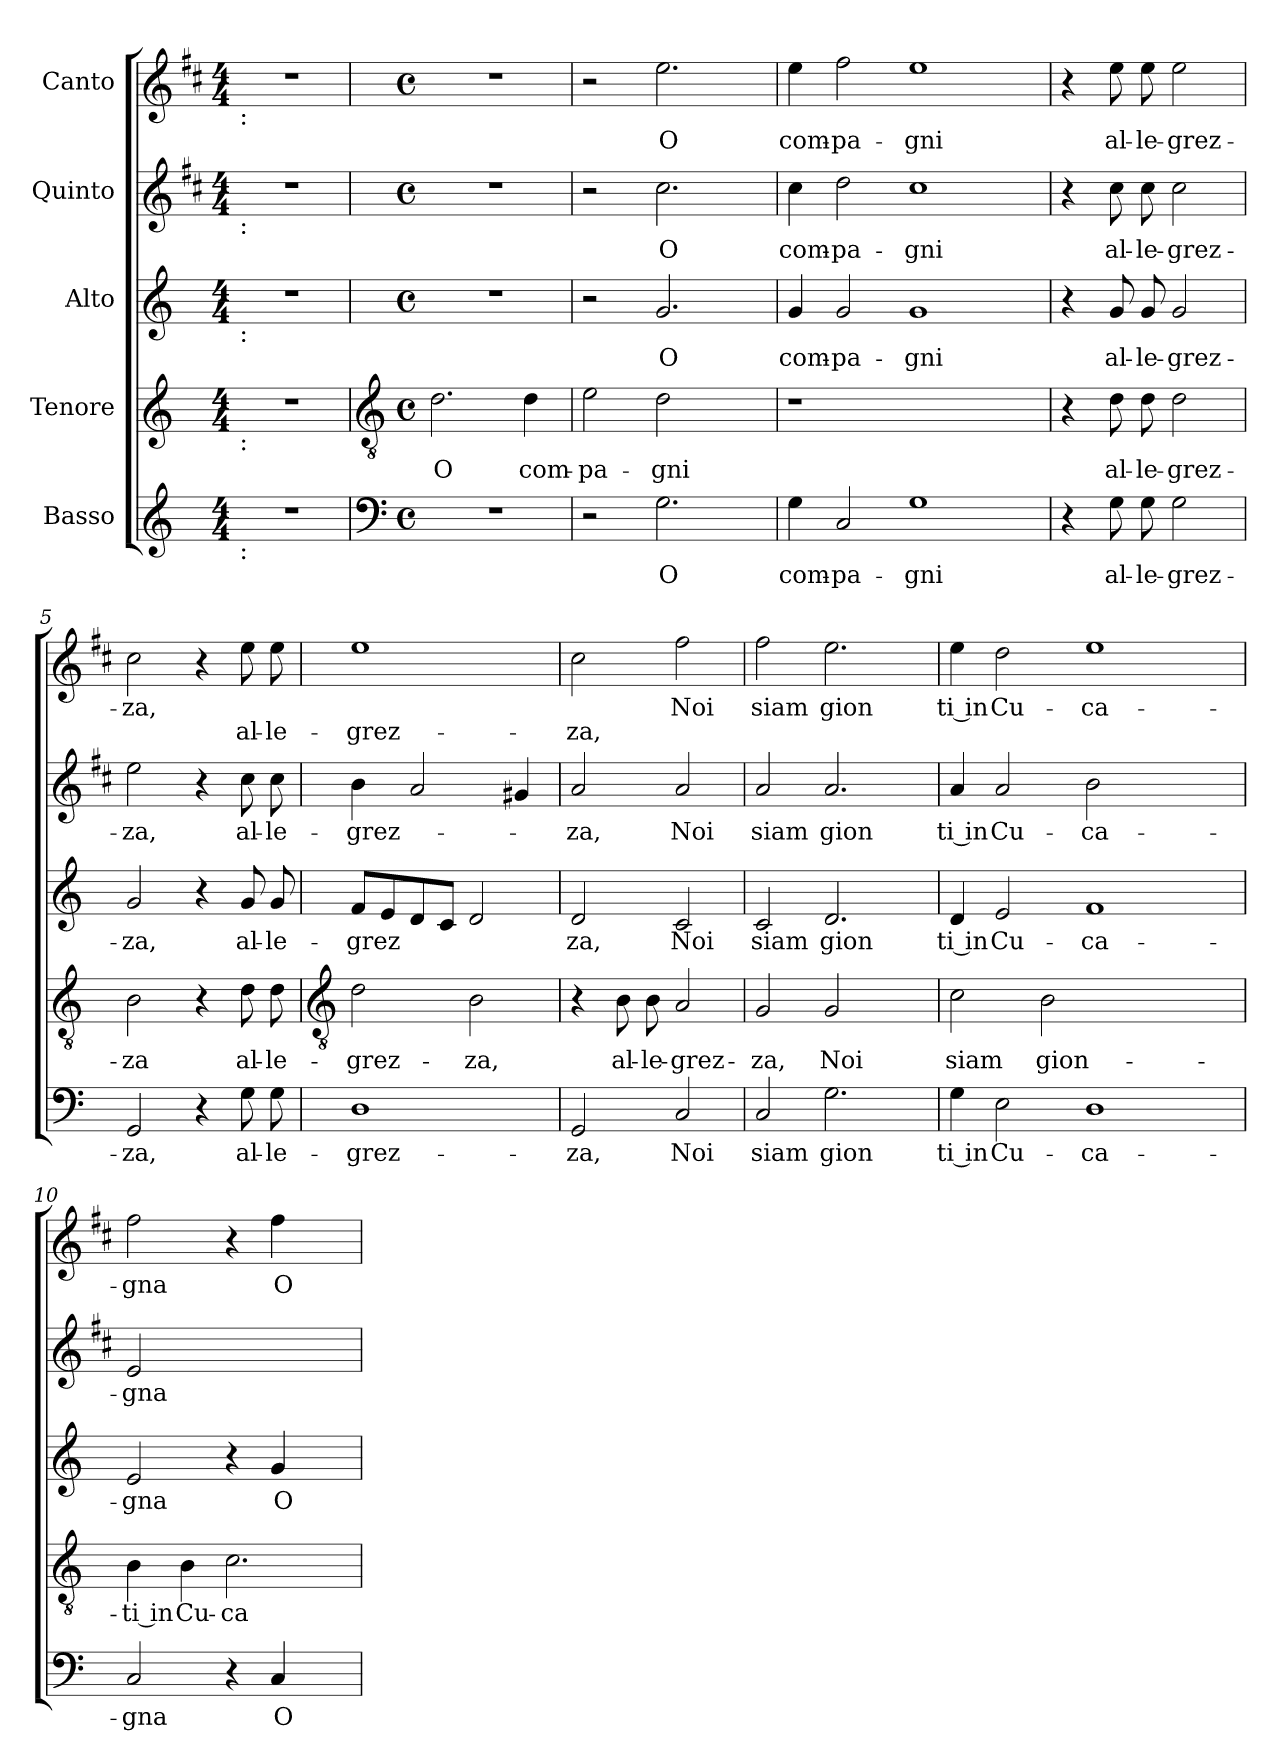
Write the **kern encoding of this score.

**kern	**text	**kern	**text	**kern	**text	**kern	**text	**kern	**text	**text
*part5	*part5	*part4	*part4	*part3	*part3	*part2	*part2	*part1	*part1	*part1
*staff5	*staff5	*staff4	*staff4	*staff3	*staff3	*staff2	*staff2	*staff1	*staff1	*staff1
*I"Basso	*	*I"Tenore	*	*I"Alto	*	*I"Quinto	*	*I"Canto	*	*
*clefG2	*	*clefG2	*	*clefG2	*	*clefG2	*	*clefG2	*	*
*	*	*	*	*	*	*ITrd1c2	*	*ITrd1c2	*	*
*k[]	*	*k[]	*	*k[]	*	*k[]	*	*k[]	*	*
*C:	*	*C:	*	*C:	*	*C:	*	*C:	*	*
*M4/4	*	*M4/4	*	*M4/4	*	*M4/4	*	*M4/4	*	*
=	=	=	=	=	=	=	=	=	=	=
!	!	!	!	!	!	!	!	!LO:TX:b:t=&colon;	!	!
!	!	!	!	!	!	!LO:TX:b:t=&colon;	!	!	!	!
!	!	!	!	!LO:TX:b:t=&colon;	!	!	!	!	!	!
!	!	!LO:TX:b:t=&colon;	!	!	!	!	!	!	!	!
!LO:TX:b:t=&colon;	!	!	!	!	!	!	!	!	!	!
1r	.	1r	.	1r	.	1r	.	1r	.	.
!!LO:LB:g=z
=1	=1	=1	=1	=1	=1	=1	=1	=1	=1	=1
*clefF4	*	*clefGv2	*	*	*	*	*	*	*	*
*M4/4	*	*M4/4	*	*M4/4	*	*M4/4	*	*M4/4	*	*
*met(c)	*	*met(c)	*	*met(c)	*	*met(c)	*	*met(c)	*	*
!	!	!	!LO:LY:b	!	!	!	!	!	!	!
1r	.	2.d	O	1r	.	1r	.	1r	.	.
!	!	!	!LO:LY:b	!	!	!	!	!	!	!
.	.	4d	com-	.	.	.	.	.	.	.
=2	=2	=2	=2	=2	=2	=2	=2	=2	=2	=2
!	!	!	!LO:LY:b	!	!	!	!	!	!	!
2r	.	2e	-pa-	2r	.	2r	.	2r	.	.
!	!LO:LY:b	!	!LO:LY:b	!	!LO:LY:b	!	!LO:LY:b	!	!LO:LY:b	!
2.G	O	2d	-gni	2.g	O	2.b	O	2.dd	O	.
.	.	4ryy	.	.	.	.	.	.	.	.
=3	=3	=3	=3	=3	=3	=3	=3	=3	=3	=3
!	!LO:LY:b	!	!	!	!LO:LY:b	!	!LO:LY:b	!	!LO:LY:b	!
4G	com-	1r	.	4g	com-	4b	com-	4dd	com-	.
!	!LO:LY:b	!	!	!	!LO:LY:b	!	!LO:LY:b	!	!LO:LY:b	!
2C	-pa-	.	.	2g	-pa-	2cc	-pa-	2ee	-pa-	.
!	!LO:LY:b	!	!	!	!LO:LY:b	!	!LO:LY:b	!	!LO:LY:b	!
1G	-gni	.	.	1g	-gni	1b	-gni	1dd	-gni	.
.	.	2.ryy	.	.	.	.	.	.	.	.
=4	=4	=4	=4	=4	=4	=4	=4	=4	=4	=4
4r	.	4r	.	4r	.	4r	.	4r	.	.
!	!LO:LY:b	!	!LO:LY:b	!	!LO:LY:b	!	!LO:LY:b	!	!LO:LY:b	!
8G	al-	8d	al-	8g	al-	8b	al-	8dd	al-	.
!	!LO:LY:b	!	!LO:LY:b	!	!LO:LY:b	!	!LO:LY:b	!	!LO:LY:b	!
8G	-le-	8d	-le-	8g	-le-	8b	-le-	8dd	-le-	.
!	!LO:LY:b	!	!LO:LY:b	!	!LO:LY:b	!	!LO:LY:b	!	!LO:LY:b	!
2G	-grez-	2d	-grez-	2g	-grez-	2b	-grez-	2dd	-grez-	.
!!LO:LB:g=z
=5	=5	=5	=5	=5	=5	=5	=5	=5	=5	=5
!	!LO:LY:b	!	!LO:LY:b	!	!LO:LY:b	!	!LO:LY:b	!	!LO:LY:b	!
2GG	-za,	2B	-za	2g	-za,	2dd	-za,	2b	-za,	.
4r	.	4r	.	4r	.	4r	.	4r	.	.
!	!LO:LY:b	!	!LO:LY:b	!	!LO:LY:b	!	!LO:LY:b	!	!	!LO:LY:b
8G	al-	8d	al-	8g	al-	8b	al-	8dd	.	al-
!	!LO:LY:b	!	!LO:LY:b	!	!LO:LY:b	!	!LO:LY:b	!	!	!LO:LY:b
8G	-le-	8d	-le-	8g	-le-	8b	-le-	8dd	.	-le-
!!LO:LB:g=z
=6	=6	=6	=6	=6	=6	=6	=6	=6	=6	=6
*	*	*clefGv2	*	*	*	*	*	*	*	*
!	!LO:LY:b	!	!LO:LY:b	!	!LO:LY:b	!	!LO:LY:b	!	!	!LO:LY:b
1D	-grez-	2d	-grez-	8fL	-grez	4a	-grez-	1dd	.	-grez-
.	.	.	.	8e	.	.	.	.	.	.
.	.	.	.	8d	.	2g	.	.	.	.
.	.	.	.	8cJ	.	.	.	.	.	.
!	!	!	!LO:LY:b	!	!	!	!	!	!	!
.	.	2B	-za,	2d	.	.	.	.	.	.
.	.	.	.	.	.	4f#X	.	.	.	.
=7	=7	=7	=7	=7	=7	=7	=7	=7	=7	=7
!	!LO:LY:b	!	!	!	!LO:LY:b	!	!LO:LY:b	!	!	!LO:LY:b
2GG	-za,	4r	.	2d	za,	2g	-za,	2b	.	-za,
!	!	!	!LO:LY:b	!	!	!	!	!	!	!
.	.	8B	al-	.	.	.	.	.	.	.
!	!	!	!LO:LY:b	!	!	!	!	!	!	!
.	.	8B	-le-	.	.	.	.	.	.	.
!	!LO:LY:b	!	!LO:LY:b	!	!LO:LY:b	!	!LO:LY:b	!	!LO:LY:b	!
2C	Noi	2A	-grez-	2c	Noi	2g	Noi	2ee	Noi	.
=8	=8	=8	=8	=8	=8	=8	=8	=8	=8	=8
!	!LO:LY:b	!	!LO:LY:b	!	!LO:LY:b	!	!LO:LY:b	!	!LO:LY:b	!
2C	siam	2G	-za,	2c	siam	2g	siam	2ee	siam	.
!	!LO:LY:b	!	!LO:LY:b	!	!LO:LY:b	!	!LO:LY:b	!	!LO:LY:b	!
2.G	gion	2G	Noi	2.d	gion	2.g	gion	2.dd	gion	.
.	.	4ryy	.	.	.	.	.	.	.	.
=9	=9	=9	=9	=9	=9	=9	=9	=9	=9	=9
!	!LO:LY:b	!	!LO:LY:b	!	!LO:LY:b	!	!LO:LY:b	!	!LO:LY:b	!
4G	ti in	2c	siam	4d	ti in	4g	ti in	4dd	ti in	.
!	!LO:LY:b	!	!	!	!LO:LY:b	!	!LO:LY:b	!	!LO:LY:b	!
2E	Cu-	.	.	2e	Cu-	2g	Cu-	2cc	Cu-	.
!	!	!	!LO:LY:b	!	!	!	!	!	!	!
.	.	2B	gion-	.	.	.	.	.	.	.
!	!LO:LY:b	!	!	!	!LO:LY:b	!	!LO:LY:b	!	!LO:LY:b	!
1D	-ca-	.	.	1f	-ca-	2a	-ca-	1dd	-ca-	.
.	.	2.ryy	.	.	.	.	.	.	.	.
.	.	.	.	.	.	2ryy	.	.	.	.
!!LO:LB:g=z
=10	=10	=10	=10	=10	=10	=10	=10	=10	=10	=10
!	!LO:LY:b	!	!LO:LY:b	!	!LO:LY:b	!	!LO:LY:b	!	!LO:LY:b	!
2C	-gna	4B	-ti in	2e	-gna	2d	-gna	2ee	-gna	.
!	!	!	!LO:LY:b	!	!	!	!	!	!	!
.	.	4B	Cu-	.	.	.	.	.	.	.
!	!	!	!LO:LY:b	!	!	!	!	!	!	!
4r	.	2.c	-ca-	4r	.	2.ryy	.	4r	.	.
!	!LO:LY:b	!	!	!	!LO:LY:b	!	!	!	!LO:LY:b	!
4C	O-	.	.	4g	O-	.	.	4ee	O-	.
4ryy	.	.	.	4ryy	.	.	.	4ryy	.	.
=	=	=	=	=	=	=	=	=	=	=
*-	*-	*-	*-	*-	*-	*-	*-	*-	*-	*-
